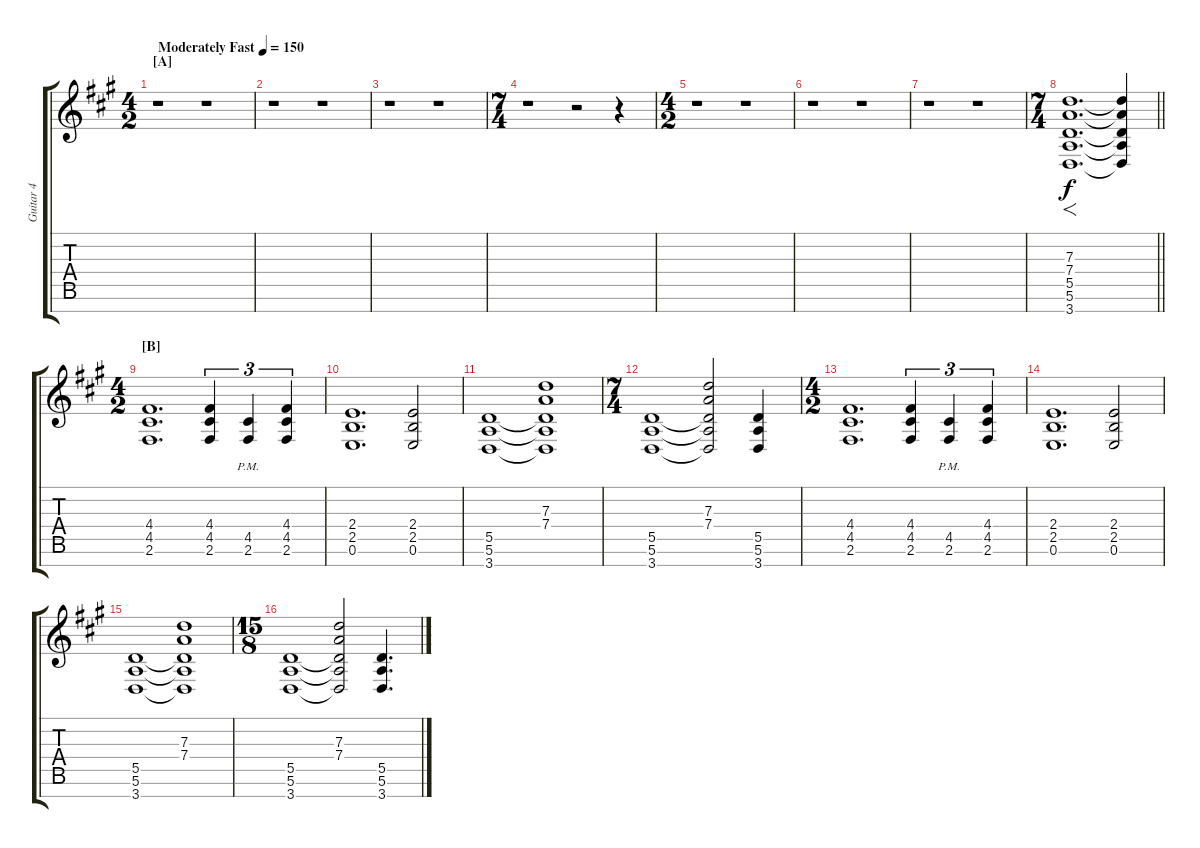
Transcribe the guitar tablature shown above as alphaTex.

\track ("Guitar 4" "Guitar 4") {instrument distortionguitar}
\staff {score tabs}
\tuning (E4 B3 G3 D3 A2 E2 B1) {hide}
\ts (4 2)
\section ("" "[A]")
\tempo (150 "Moderately Fast")
\clef g2
\ks f#minor
r.1{dy f instrument distortionguitar} r.1 |
r.1 r.1 |
r.1 r.1 |
\ts (7 4)
r.1 r.2 r.4 |
\ts (4 2)
r.1 r.1 |
r.1 r.1 |
r.1 r.1 |
\ts (7 4)
\barLineRight lightlight
(7.3 7.4 5.5 5.6 3.7).1{f d} (7.3{t} 7.4{t} 5.5{t} 5.6{t} 3.7{t}).4 |
\ts (4 2)
\section ("" "[B]")
(4.4 4.5 2.6).1{d} (4.4 4.5 2.6).4{tu (3 2)} (4.5{pm} 2.6{pm}).4{tu (3 2)} (4.4 4.5 2.6).4{tu (3 2)} |
(2.4 2.5 0.6).1{d} (2.4 2.5 0.6).2 |
(5.5 5.6 3.7).1 (7.3 7.4 5.5{t} 5.6{t} 3.7{t}).1 |
\ts (7 4)
(5.5 5.6 3.7).1 (7.3 7.4 5.5{t} 5.6{t} 3.7{t}).2 (5.5 5.6 3.7).4 |
\ts (4 2)
(4.4 4.5 2.6).1{d} (4.4 4.5 2.6).4{tu (3 2)} (4.5{pm} 2.6{pm}).4{tu (3 2)} (4.4 4.5 2.6).4{tu (3 2)} |
(2.4 2.5 0.6).1{d} (2.4 2.5 0.6).2 |
(5.5 5.6 3.7).1 (7.3 7.4 5.5{t} 5.6{t} 3.7{t}).1 |
\ts (15 8)
(5.5 5.6 3.7).1 (7.3 7.4 5.5{t} 5.6{t} 3.7{t}).2 (5.5 5.6 3.7).4{d}
